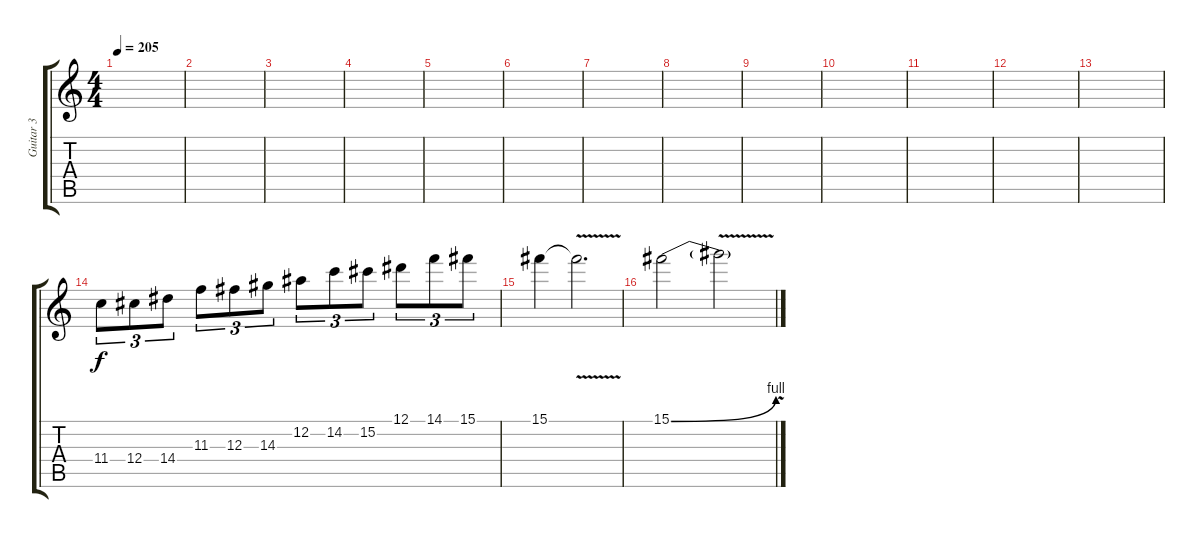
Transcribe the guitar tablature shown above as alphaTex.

\track ("Guitar 3" "Guitar 3") {instrument distortionguitar}
\staff {score tabs}
\tuning (Eb4 Bb3 Gb3 Db3 Ab2 Eb2) {hide}
\ts (4 4)
\tempo 205
\clef g2
\ks c
|
|
|
|
|
|
|
|
|
|
|
|
|
11.4.8{tu (3 2)} 12.4.8{tu (3 2)} 14.4.8{tu (3 2)} 11.3.8{tu (3 2)} 12.3.8{tu (3 2)} 14.3.8{tu (3 2)} 12.2.8{tu (3 2)} 14.2.8{tu (3 2)} 15.2.8{tu (3 2)} 12.1.8{tu (3 2)} 14.1.8{tu (3 2)} 15.1.8{tu (3 2)} |
15.1.4 15.1{v t}.2{d} |
15.1{be (bend 0 0 60 4)}.2 15.1{v t}.2
